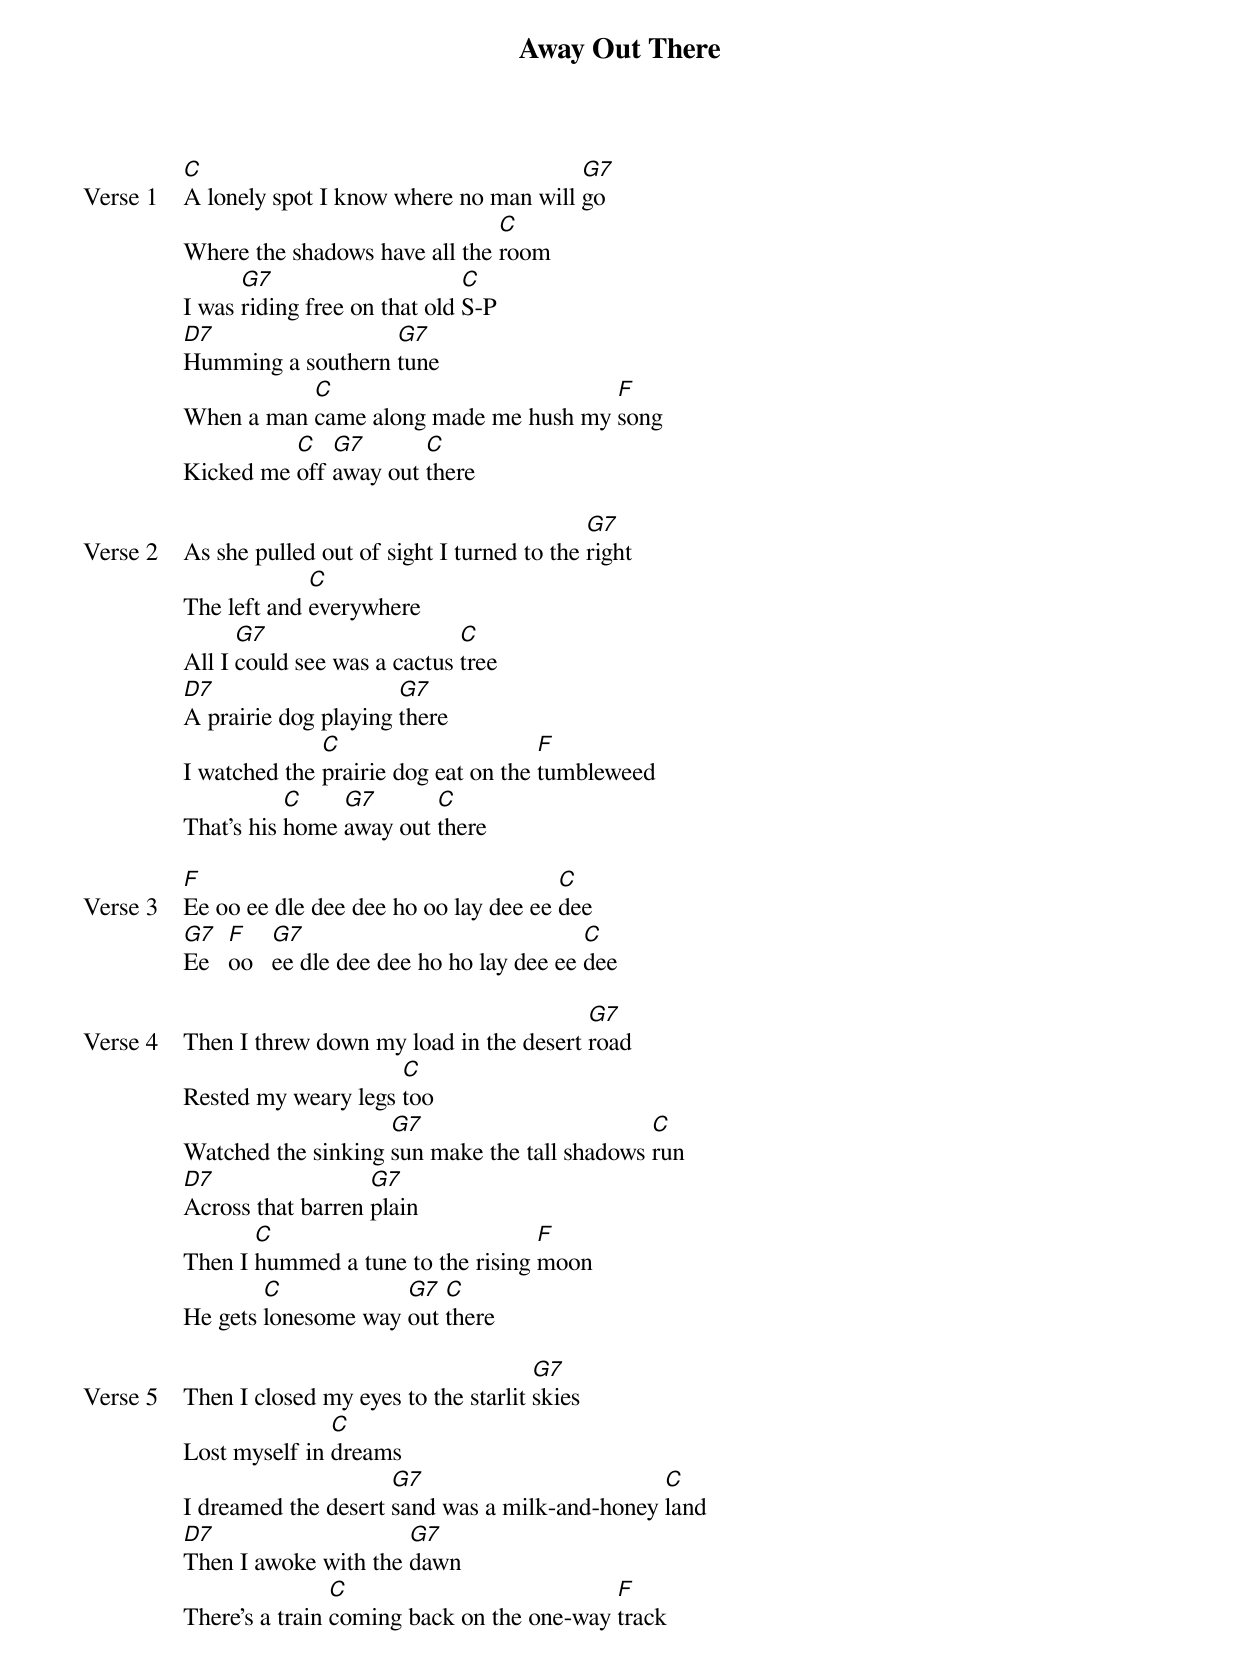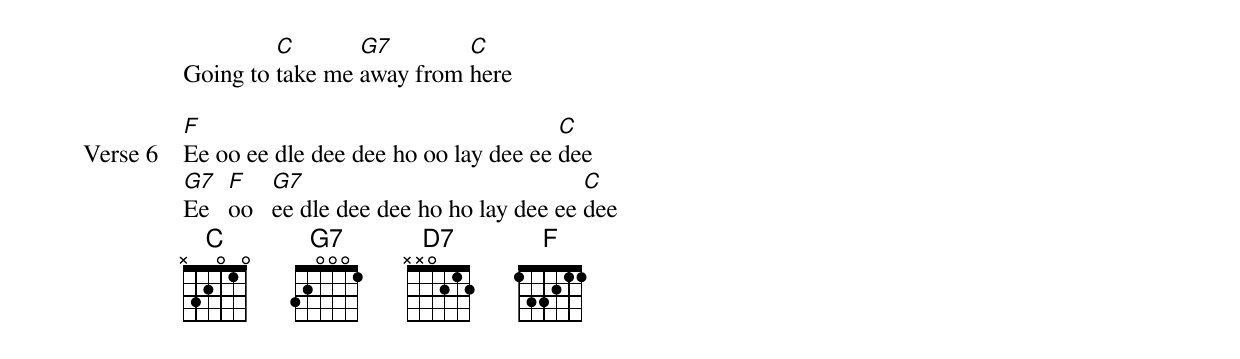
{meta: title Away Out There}
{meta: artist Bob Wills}
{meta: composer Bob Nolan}

{start_of_verse: Verse 1}
[C]A lonely spot I know where no man will [G7]go
Where the shadows have all the [C]room
I was [G7]riding free on that old [C]S-P
[D7]Humming a southern [G7]tune
When a man [C]came along made me hush my [F]song
Kicked me [C]off [G7]away out [C]there
{end_of_verse}

{start_of_verse: Verse 2}
As she pulled out of sight I turned to the [G7]right
The left and [C]everywhere
All I [G7]could see was a cactus [C]tree
[D7]A prairie dog playing [G7]there
I watched the [C]prairie dog eat on the [F]tumbleweed
That's his [C]home [G7]away out [C]there
{end_of_verse}

{start_of_verse: Verse 3}
[F]Ee oo ee dle dee dee ho oo lay dee ee [C]dee
[G7]Ee   [F]oo   [G7]ee dle dee dee ho ho lay dee ee [C]dee
{end_of_verse}

{start_of_verse: Verse 4}
Then I threw down my load in the desert [G7]road
Rested my weary legs [C]too
Watched the sinking [G7]sun make the tall shadows [C]run
[D7]Across that barren [G7]plain
Then I [C]hummed a tune to the rising [F]moon
He gets [C]lonesome way [G7]out [C]there
{end_of_verse}

{start_of_verse: Verse 5}
Then I closed my eyes to the starlit [G7]skies
Lost myself in [C]dreams
I dreamed the desert [G7]sand was a milk-and-honey [C]land
[D7]Then I awoke with the [G7]dawn
There's a train [C]coming back on the one-way [F]track
Going to [C]take me [G7]away from [C]here
{end_of_verse}

{start_of_verse: Verse 6}
[F]Ee oo ee dle dee dee ho oo lay dee ee [C]dee
[G7]Ee   [F]oo   [G7]ee dle dee dee ho ho lay dee ee [C]dee
{end_of_verse}
